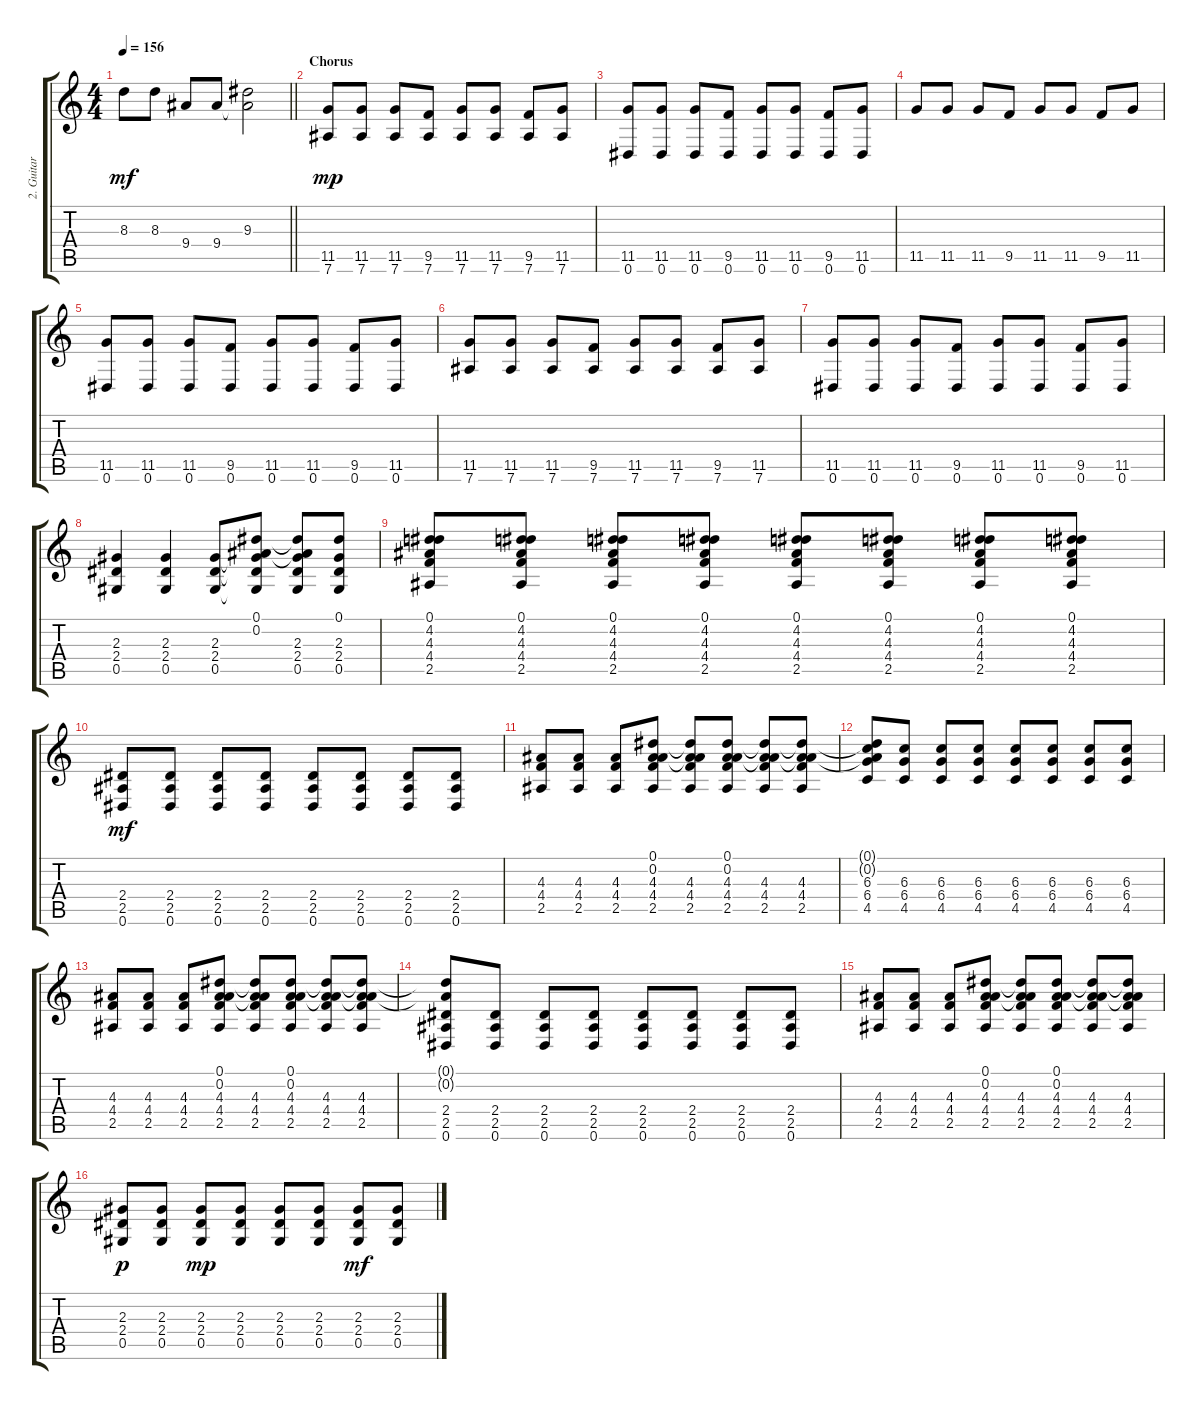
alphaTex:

\track ("2. Guitar" "2. Guitar") {instrument distortionguitar}
\staff {score tabs}
\tuning (Eb4 Bb3 Gb3 Db3 Ab2 Eb2) {hide}
\ts (4 4)
\tempo 156
\clef g2
\barLineRight lightlight
\ks c
8.3.8{dy mf} 8.3.8 9.4.8 9.4.8 (9.3 9.4{t}).2 |
\section ("" "Chorus")
(11.5 7.6).8{dy mp} (11.5 7.6).8 (11.5 7.6).8 (9.5 7.6).8 (11.5 7.6).8 (11.5 7.6).8 (9.5 7.6).8 (11.5 7.6).8 |
(11.5 0.6).8 (11.5 0.6).8 (11.5 0.6).8 (9.5 0.6).8 (11.5 0.6).8 (11.5 0.6).8 (9.5 0.6).8 (11.5 0.6).8 |
11.5.8 11.5.8 11.5.8 9.5.8 11.5.8 11.5.8 9.5.8 11.5.8 |
(11.5 0.6).8 (11.5 0.6).8 (11.5 0.6).8 (9.5 0.6).8 (11.5 0.6).8 (11.5 0.6).8 (9.5 0.6).8 (11.5 0.6).8 |
(11.5 7.6).8 (11.5 7.6).8 (11.5 7.6).8 (9.5 7.6).8 (11.5 7.6).8 (11.5 7.6).8 (9.5 7.6).8 (11.5 7.6).8 |
(11.5 0.6).8 (11.5 0.6).8 (11.5 0.6).8 (9.5 0.6).8 (11.5 0.6).8 (11.5 0.6).8 (9.5 0.6).8 (11.5 0.6).8 |
(2.3 2.4 0.5).4 (2.3 2.4 0.5).4 (2.3 2.4 0.5).8 (0.1 0.2 2.3{t} 2.4{t} 0.5{t}).8 (0.1{t} 0.2{t} 2.3 2.4 0.5).8 (0.1 2.3 2.4 0.5).8 |
(0.1 4.2 4.3 4.4 2.5).8 (0.1 4.2 4.3 4.4 2.5).8 (0.1 4.2 4.3 4.4 2.5).8 (0.1 4.2 4.3 4.4 2.5).8 (0.1 4.2 4.3 4.4 2.5).8 (0.1 4.2 4.3 4.4 2.5).8 (0.1 4.2 4.3 4.4 2.5).8 (0.1 4.2 4.3 4.4 2.5).8 |
(2.4 2.5 0.6).8{dy mf} (2.4 2.5 0.6).8 (2.4 2.5 0.6).8 (2.4 2.5 0.6).8 (2.4 2.5 0.6).8 (2.4 2.5 0.6).8 (2.4 2.5 0.6).8 (2.4 2.5 0.6).8 |
(4.3 4.4 2.5).8 (4.3 4.4 2.5).8 (4.3 4.4 2.5).8 (0.1 0.2 4.3 4.4 2.5).8 (0.1{t} 0.2{t} 4.3 4.4 2.5).8 (0.1 0.2 4.3 4.4 2.5).8 (0.1{t} 0.2{t} 4.3 4.4 2.5).8 (0.1{t} 0.2{t} 4.3 4.4 2.5).8 |
(0.1{t} 0.2{t} 6.3 6.4 4.5).8 (6.3 6.4 4.5).8 (6.3 6.4 4.5).8 (6.3 6.4 4.5).8 (6.3 6.4 4.5).8 (6.3 6.4 4.5).8 (6.3 6.4 4.5).8 (6.3 6.4 4.5).8 |
(4.3 4.4 2.5).8 (4.3 4.4 2.5).8 (4.3 4.4 2.5).8 (0.1 0.2 4.3 4.4 2.5).8 (0.1{t} 0.2{t} 4.3 4.4 2.5).8 (0.1 0.2 4.3 4.4 2.5).8 (0.1{t} 0.2{t} 4.3 4.4 2.5).8 (0.1{t} 0.2{t} 4.3 4.4 2.5).8 |
(0.1{t} 0.2{t} 2.4 2.5 0.6).8 (2.4 2.5 0.6).8 (2.4 2.5 0.6).8 (2.4 2.5 0.6).8 (2.4 2.5 0.6).8 (2.4 2.5 0.6).8 (2.4 2.5 0.6).8 (2.4 2.5 0.6).8 |
(4.3 4.4 2.5).8 (4.3 4.4 2.5).8 (4.3 4.4 2.5).8 (0.1 0.2 4.3 4.4 2.5).8 (0.1{t} 0.2{t} 4.3 4.4 2.5).8 (0.1 0.2 4.3 4.4 2.5).8 (0.1{t} 0.2{t} 4.3 4.4 2.5).8 (0.1{t} 0.2{t} 4.3 4.4 2.5).8 |
(2.3 2.4 0.5).8{dy p} (2.3 2.4 0.5).8 (2.3 2.4 0.5).8{dy mp} (2.3 2.4 0.5).8 (2.3 2.4 0.5).8 (2.3 2.4 0.5).8 (2.3 2.4 0.5).8{dy mf} (2.3 2.4 0.5).8
